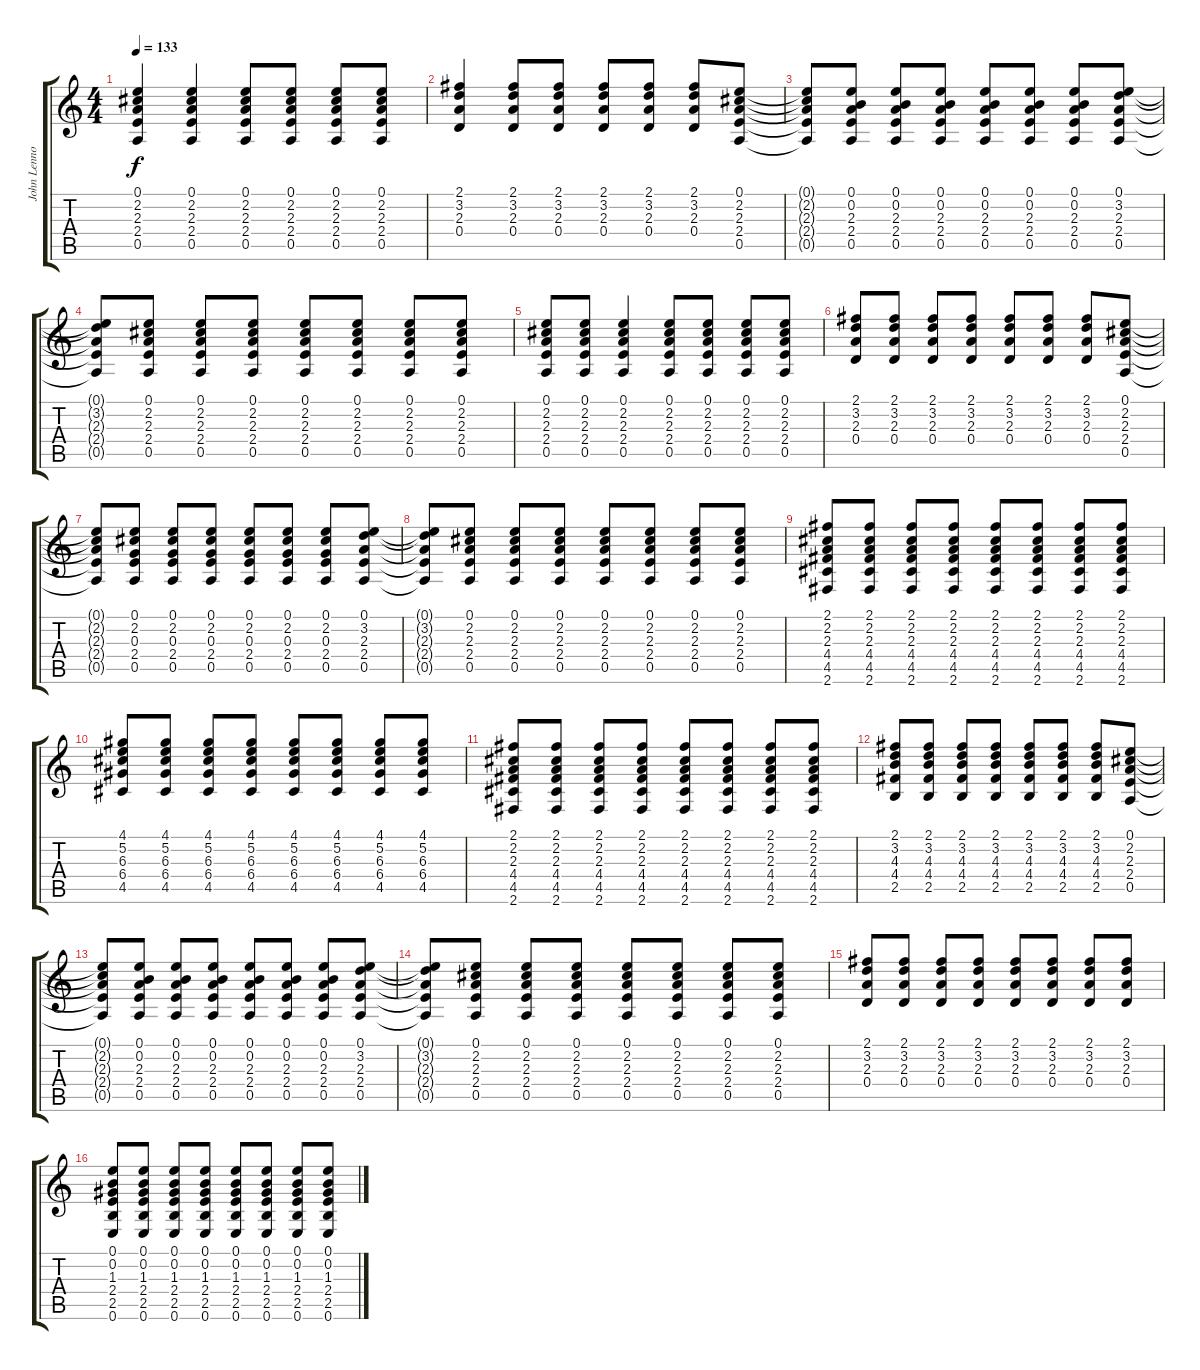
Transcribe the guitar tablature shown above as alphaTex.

\track ("John Lennon - Guitar II" "John Lenno") {instrument acousticguitarnylon}
\staff {score tabs}
\tuning (E4 B3 G3 D3 A2 E2) {hide}
\ts (4 4)
\tempo 133
\clef g2
\ks c
(0.1 2.2 2.3 2.4 0.5).4{dy f} (0.1 2.2 2.3 2.4 0.5).4 (0.1 2.2 2.3 2.4 0.5).8 (0.1 2.2 2.3 2.4 0.5).8 (0.1 2.2 2.3 2.4 0.5).8 (0.1 2.2 2.3 2.4 0.5).8 |
(2.1 3.2 2.3 0.4).4 (2.1 3.2 2.3 0.4).8 (2.1 3.2 2.3 0.4).8 (2.1 3.2 2.3 0.4).8 (2.1 3.2 2.3 0.4).8 (2.1 3.2 2.3 0.4).8 (0.1 2.2 2.3 2.4 0.5).8 |
(0.1{t} 2.2{t} 2.3{t} 2.4{t} 0.5{t}).8 (0.1 0.2 2.3 2.4 0.5).8 (0.1 0.2 2.3 2.4 0.5).8 (0.1 0.2 2.3 2.4 0.5).8 (0.1 0.2 2.3 2.4 0.5).8 (0.1 0.2 2.3 2.4 0.5).8 (0.1 0.2 2.3 2.4 0.5).8 (0.1 3.2 2.3 2.4 0.5).8 |
(0.1{t} 3.2{t} 2.3{t} 2.4{t} 0.5{t}).8 (0.1 2.2 2.3 2.4 0.5).8 (0.1 2.2 2.3 2.4 0.5).8 (0.1 2.2 2.3 2.4 0.5).8 (0.1 2.2 2.3 2.4 0.5).8 (0.1 2.2 2.3 2.4 0.5).8 (0.1 2.2 2.3 2.4 0.5).8 (0.1 2.2 2.3 2.4 0.5).8 |
(0.1 2.2 2.3 2.4 0.5).8 (0.1 2.2 2.3 2.4 0.5).8 (0.1 2.2 2.3 2.4 0.5).4 (0.1 2.2 2.3 2.4 0.5).8 (0.1 2.2 2.3 2.4 0.5).8 (0.1 2.2 2.3 2.4 0.5).8 (0.1 2.2 2.3 2.4 0.5).8 |
(2.1 3.2 2.3 0.4).8 (2.1 3.2 2.3 0.4).8 (2.1 3.2 2.3 0.4).8 (2.1 3.2 2.3 0.4).8 (2.1 3.2 2.3 0.4).8 (2.1 3.2 2.3 0.4).8 (2.1 3.2 2.3 0.4).8 (0.1 2.2 2.3 2.4 0.5).8 |
(0.1{t} 2.2{t} 2.3{t} 2.4{t} 0.5{t}).8 (0.1 2.2 0.3 2.4 0.5).8 (0.1 2.2 0.3 2.4 0.5).8 (0.1 2.2 0.3 2.4 0.5).8 (0.1 2.2 0.3 2.4 0.5).8 (0.1 2.2 0.3 2.4 0.5).8 (0.1 2.2 0.3 2.4 0.5).8 (0.1 3.2 2.3 2.4 0.5).8 |
(0.1{t} 3.2{t} 2.3{t} 2.4{t} 0.5{t}).8 (0.1 2.2 2.3 2.4 0.5).8 (0.1 2.2 2.3 2.4 0.5).8 (0.1 2.2 2.3 2.4 0.5).8 (0.1 2.2 2.3 2.4 0.5).8 (0.1 2.2 2.3 2.4 0.5).8 (0.1 2.2 2.3 2.4 0.5).8 (0.1 2.2 2.3 2.4 0.5).8 |
(2.1 2.2 2.3 4.4 4.5 2.6).8 (2.1 2.2 2.3 4.4 4.5 2.6).8 (2.1 2.2 2.3 4.4 4.5 2.6).8 (2.1 2.2 2.3 4.4 4.5 2.6).8 (2.1 2.2 2.3 4.4 4.5 2.6).8 (2.1 2.2 2.3 4.4 4.5 2.6).8 (2.1 2.2 2.3 4.4 4.5 2.6).8 (2.1 2.2 2.3 4.4 4.5 2.6).8 |
(4.1 5.2 6.3 6.4 4.5).8 (4.1 5.2 6.3 6.4 4.5).8 (4.1 5.2 6.3 6.4 4.5).8 (4.1 5.2 6.3 6.4 4.5).8 (4.1 5.2 6.3 6.4 4.5).8 (4.1 5.2 6.3 6.4 4.5).8 (4.1 5.2 6.3 6.4 4.5).8 (4.1 5.2 6.3 6.4 4.5).8 |
(2.1 2.2 2.3 4.4 4.5 2.6).8 (2.1 2.2 2.3 4.4 4.5 2.6).8 (2.1 2.2 2.3 4.4 4.5 2.6).8 (2.1 2.2 2.3 4.4 4.5 2.6).8 (2.1 2.2 2.3 4.4 4.5 2.6).8 (2.1 2.2 2.3 4.4 4.5 2.6).8 (2.1 2.2 2.3 4.4 4.5 2.6).8 (2.1 2.2 2.3 4.4 4.5 2.6).8 |
(2.1 3.2 4.3 4.4 2.5).8 (2.1 3.2 4.3 4.4 2.5).8 (2.1 3.2 4.3 4.4 2.5).8 (2.1 3.2 4.3 4.4 2.5).8 (2.1 3.2 4.3 4.4 2.5).8 (2.1 3.2 4.3 4.4 2.5).8 (2.1 3.2 4.3 4.4 2.5).8 (0.1 2.2 2.3 2.4 0.5).8 |
(0.1{t} 2.2{t} 2.3{t} 2.4{t} 0.5{t}).8 (0.1 0.2 2.3 2.4 0.5).8 (0.1 0.2 2.3 2.4 0.5).8 (0.1 0.2 2.3 2.4 0.5).8 (0.1 0.2 2.3 2.4 0.5).8 (0.1 0.2 2.3 2.4 0.5).8 (0.1 0.2 2.3 2.4 0.5).8 (0.1 3.2 2.3 2.4 0.5).8 |
(0.1{t} 3.2{t} 2.3{t} 2.4{t} 0.5{t}).8 (0.1 2.2 2.3 2.4 0.5).8 (0.1 2.2 2.3 2.4 0.5).8 (0.1 2.2 2.3 2.4 0.5).8 (0.1 2.2 2.3 2.4 0.5).8 (0.1 2.2 2.3 2.4 0.5).8 (0.1 2.2 2.3 2.4 0.5).8 (0.1 2.2 2.3 2.4 0.5).8 |
(2.1 3.2 2.3 0.4).8 (2.1 3.2 2.3 0.4).8 (2.1 3.2 2.3 0.4).8 (2.1 3.2 2.3 0.4).8 (2.1 3.2 2.3 0.4).8 (2.1 3.2 2.3 0.4).8 (2.1 3.2 2.3 0.4).8 (2.1 3.2 2.3 0.4).8 |
(0.1 0.2 1.3 2.4 2.5 0.6).8 (0.1 0.2 1.3 2.4 2.5 0.6).8 (0.1 0.2 1.3 2.4 2.5 0.6).8 (0.1 0.2 1.3 2.4 2.5 0.6).8 (0.1 0.2 1.3 2.4 2.5 0.6).8 (0.1 0.2 1.3 2.4 2.5 0.6).8 (0.1 0.2 1.3 2.4 2.5 0.6).8 (0.1 0.2 1.3 2.4 2.5 0.6).8
